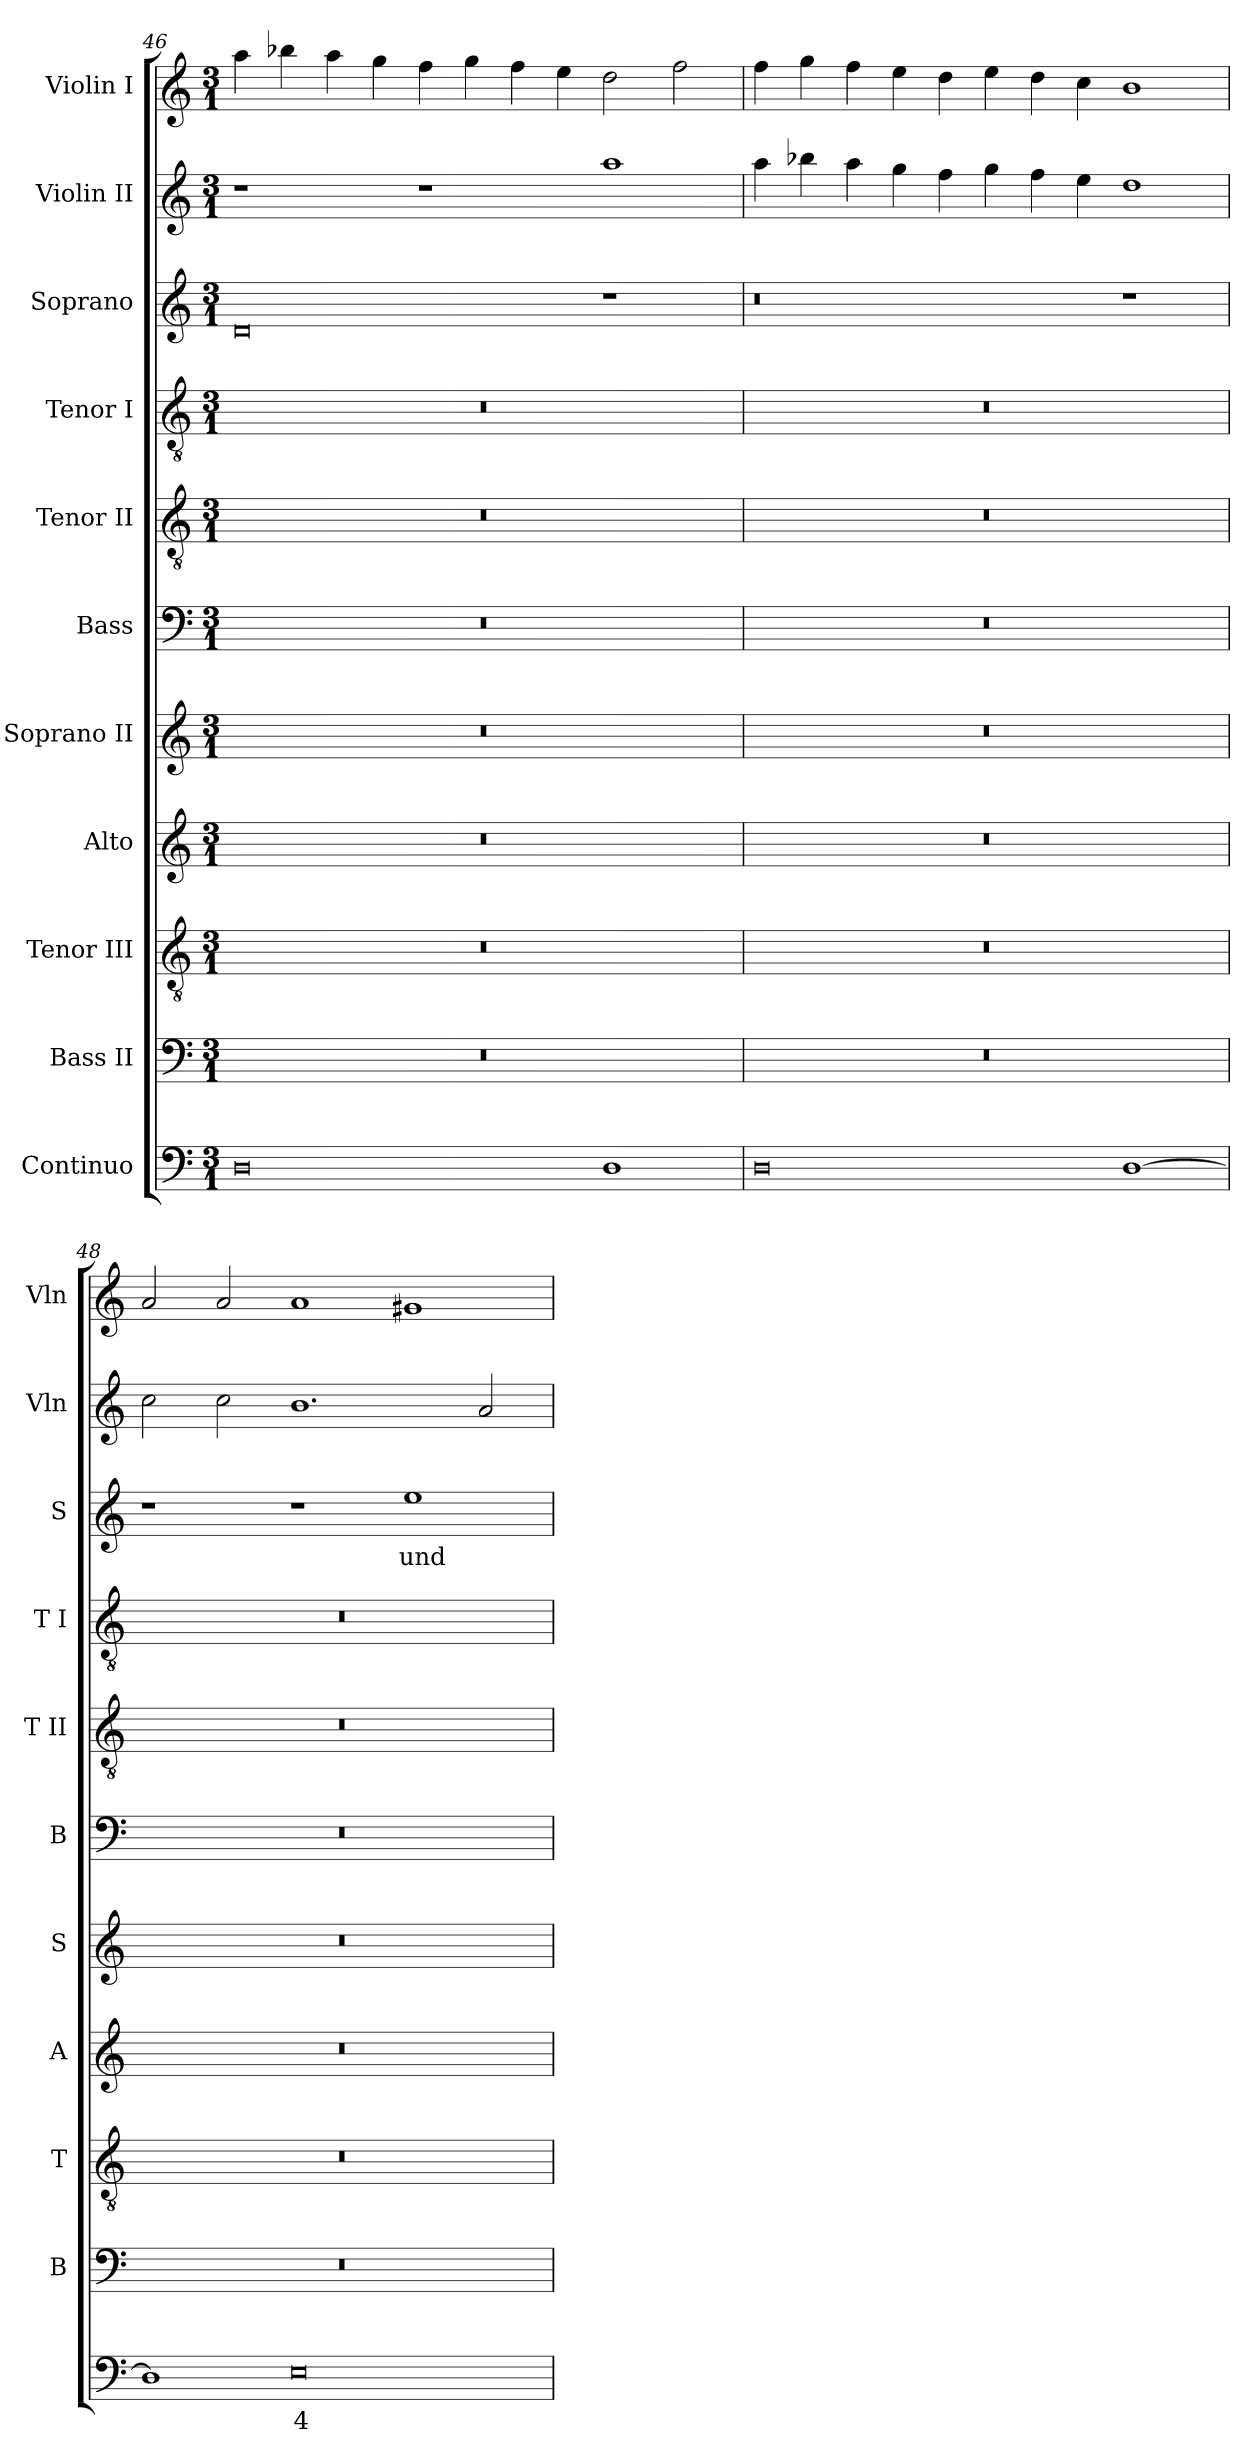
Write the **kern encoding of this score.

**kern	**text	**kern	**kern	**kern	**kern	**kern	**kern	**kern	**kern	**text	**kern	**kern
*part11	*part11	*part10	*part9	*part8	*part7	*part6	*part5	*part4	*part3	*part3	*part2	*part1
*staff11	*staff11	*staff10	*staff9	*staff8	*staff7	*staff6	*staff5	*staff4	*staff3	*staff3	*staff2	*staff1
*I"Continuo	*	*I"Bass II	*I"Tenor III	*I"Alto	*I"Soprano II	*I"Bass	*I"Tenor II	*I"Tenor I	*I"Soprano	*	*I"Violin II	*I"Violin I
*	*	*I'B	*I'T	*I'A	*I'S	*I'B	*I'T II	*I'T I	*I'S	*	*I'Vln	*I'Vln
!!LO:LB:g=z
*clefF4	*	*clefF4	*clefGv2	*clefG2	*clefG2	*clefF4	*clefGv2	*clefGv2	*clefG2	*	*clefG2	*clefG2
*k[]	*	*k[]	*k[]	*k[]	*k[]	*k[]	*k[]	*k[]	*k[]	*	*k[]	*k[]
*C:	*	*C:	*C:	*C:	*C:	*C:	*C:	*C:	*C:	*	*C:	*C:
*M3/1	*	*M3/1	*M3/1	*M3/1	*M3/1	*M3/1	*M3/1	*M3/1	*M3/1	*	*M3/1	*M3/1
=46	=46	=46	=46	=46	=46	=46	=46	=46	=46	=46	=46	=46
0D	.	0.r	0.r	0.r	0.r	0.r	0.r	0.r	0d	.	1r	4aa
.	.	.	.	.	.	.	.	.	.	.	.	4bb-X
.	.	.	.	.	.	.	.	.	.	.	.	4aa
.	.	.	.	.	.	.	.	.	.	.	.	4gg
.	.	.	.	.	.	.	.	.	.	.	1r	4ff
.	.	.	.	.	.	.	.	.	.	.	.	4gg
.	.	.	.	.	.	.	.	.	.	.	.	4ff
.	.	.	.	.	.	.	.	.	.	.	.	4ee
1D	.	.	.	.	.	.	.	.	1r	.	1aa	2dd
.	.	.	.	.	.	.	.	.	.	.	.	2ff
=47	=47	=47	=47	=47	=47	=47	=47	=47	=47	=47	=47	=47
0D	.	0.r	0.r	0.r	0.r	0.r	0.r	0.r	0r	.	4aa	4ff
.	.	.	.	.	.	.	.	.	.	.	4bb-X	4gg
.	.	.	.	.	.	.	.	.	.	.	4aa	4ff
.	.	.	.	.	.	.	.	.	.	.	4gg	4ee
.	.	.	.	.	.	.	.	.	.	.	4ff	4dd
.	.	.	.	.	.	.	.	.	.	.	4gg	4ee
.	.	.	.	.	.	.	.	.	.	.	4ff	4dd
.	.	.	.	.	.	.	.	.	.	.	4ee	4cc
[1D	.	.	.	.	.	.	.	.	1r	.	1dd	1b
=48	=48	=48	=48	=48	=48	=48	=48	=48	=48	=48	=48	=48
1D]	.	0.r	0.r	0.r	0.r	0.r	0.r	0.r	1r	.	2cc	2a
.	.	.	.	.	.	.	.	.	.	.	2cc	2a
!	!LO:LY:b	!	!	!	!	!	!	!	!	!	!	!
0E	4	.	.	.	.	.	.	.	1r	.	1.b	1a
!	!	!	!	!	!	!	!	!	!	!LO:LY:b	!	!
.	.	.	.	.	.	.	.	.	1ee	-und	.	1g#X
.	.	.	.	.	.	.	.	.	.	.	2a	.
=	=	=	=	=	=	=	=	=	=	=	=	=
*-	*-	*-	*-	*-	*-	*-	*-	*-	*-	*-	*-	*-
